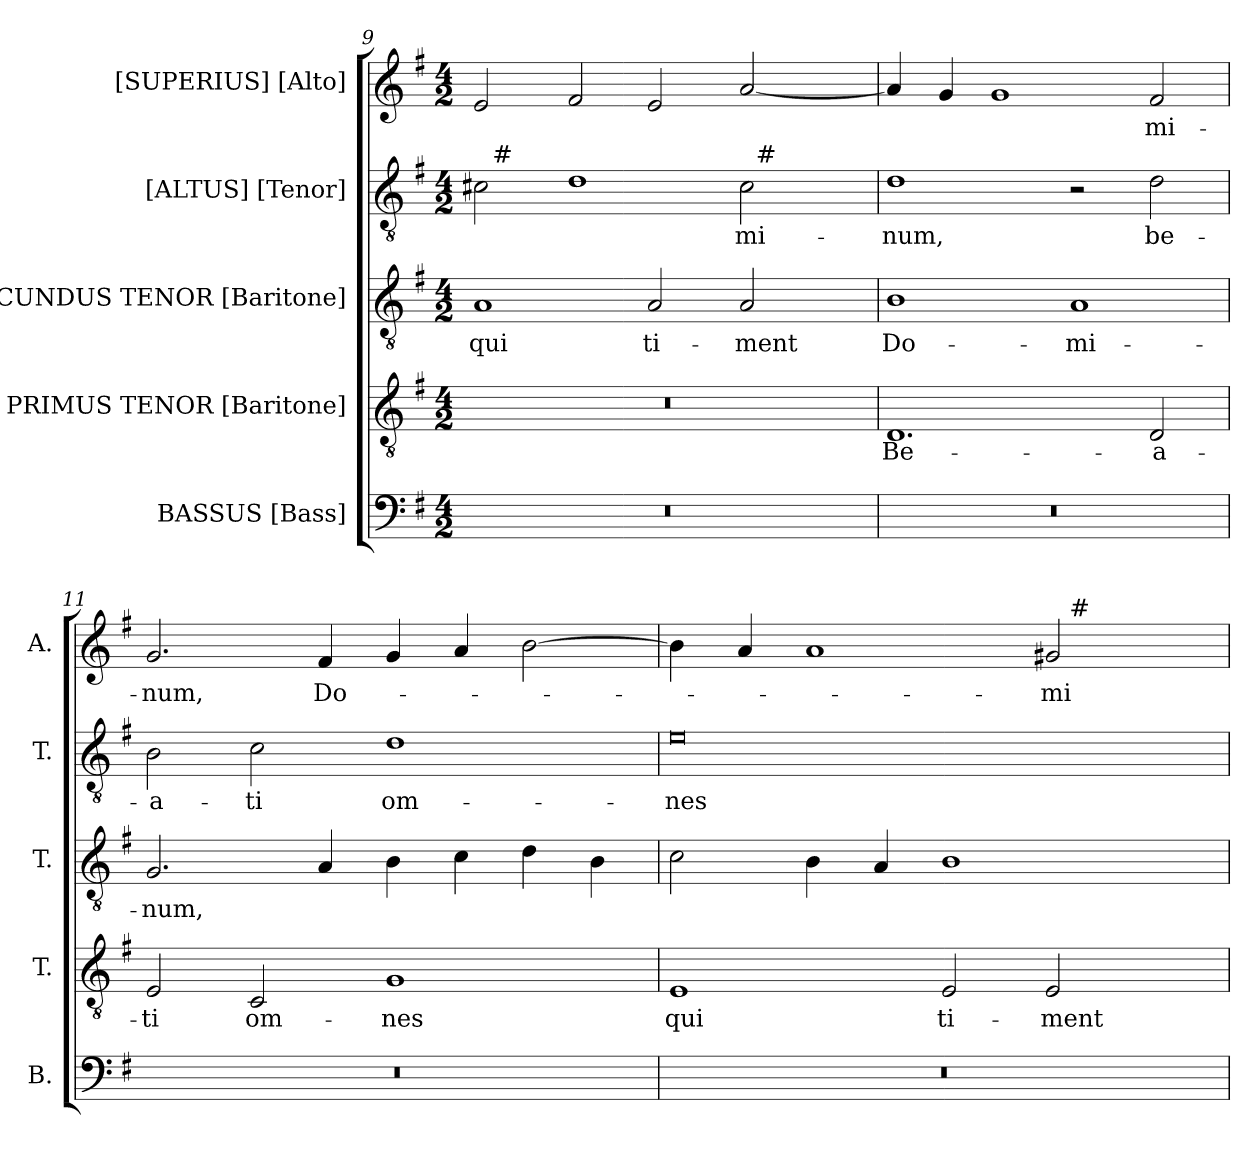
**kern	**kern	**text	**kern	**text	**kern	**text	**kern	**text
*part5	*part4	*part4	*part3	*part3	*part2	*part2	*part1	*part1
*staff5	*staff4	*staff4	*staff3	*staff3	*staff2	*staff2	*staff1	*staff1
*I"BASSUS [Bass]	*I"PRIMUS TENOR [Baritone]	*	*I"SECUNDUS TENOR [Baritone]	*	*I"[ALTUS] [Tenor]	*	*I"[SUPERIUS] [Alto]	*
*I'B.	*I'T.	*	*I'T.	*	*I'T.	*	*I'A.	*
!!LO:PB:g=z
*clefF4	*clefGv2	*	*clefGv2	*	*clefGv2	*	*clefG2	*
*	*ITrd7c12	*	*ITrd7c12	*	*ITrd7c12	*	*	*
*k[f#]	*k[f#]	*	*k[f#]	*	*k[f#]	*	*k[f#]	*
*G:	*G:	*	*G:	*	*G:	*	*G:	*
*M4/2	*M4/2	*	*M4/2	*	*M4/2	*	*M4/2	*
=9	=9	=9	=9	=9	=9	=9	=9	=9
!LO:N:vis=1	!LO:N:vis=1	!	!	!	!	!	!	!
!	!	!	!	!LO:LY:b:color=#000000	!	!	!	!
*	*	*	*	*	*^	*	*	*
0r	0r	.	1AAi	qui	2C#i\	32ryy	.	2ei/	.
.	.	.	.	.	.	256ryy	.	.	.
!	!	!	!	!	!	!LO:TX:a:t=#	!	!	!
.	.	.	.	.	.	1ryy	.	.	.
.	.	.	.	.	1Di	.	.	2f#i/	.
!	!	!	!	!LO:LY:b:color=#000000	!	!	!	!	!
.	.	.	2AAi/	ti-	.	.	.	2ei/	.
.	.	.	.	.	.	2ryy	.	.	.
!	!	!	!	!LO:LY:b:color=#000000	!	!	!	!	!
!	!	!	!	!	!	!	!LO:LY:b:color=#000000	!	!
.	.	.	2AAi/	-ment	2C#i\	.	-mi-	[2ai/	.
!	!	!	!	!	!	!LO:TX:a:t=#	!	!	!
.	.	.	.	.	.	4ryy	.	.	.
.	.	.	.	.	.	8ryy	.	.	.
.	.	.	.	.	.	16ryy	.	.	.
.	.	.	.	.	.	64..ryy	.	.	.
=10	=10	=10	=10	=10	=10	=10	=10	=10	=10
!LO:N:vis=1	!	!	!	!	!	!	!	!	!
*	*	*	*	*	*v	*v	*	*	*
*	*	*	*	*	*^	*	*	*
!	!	!LO:LY:b:color=#000000	!	!	!	!	!	!	!
*	*	*	*	*	*v	*v	*	*	*
*	*	*	*	*	*^	*	*	*
!	!	!	!	!LO:LY:b:color=#000000	!	!	!	!	!
*	*	*	*	*	*v	*v	*	*	*
*	*	*	*	*	*^	*	*	*
!	!	!	!	!	!	!	!LO:LY:b:color=#000000	!	!
*	*	*	*	*	*v	*v	*	*	*
0r	1.DDi	Be-	1BBi	Do-	1Di	-num,	4ai/]	.
.	.	.	.	.	.	.	4gi/	.
.	.	.	.	.	.	.	1gi	.
!	!	!	!	!LO:LY:b:color=#000000	!	!	!	!
.	.	.	1AAi	-mi-	2r	.	.	.
!	!	!LO:LY:b:color=#000000	!	!	!	!	!	!
!	!	!	!	!	!	!LO:LY:b:color=#000000	!	!
!	!	!	!	!	!	!	!	!LO:LY:b:color=#000000
.	2DDi/	-a-	.	.	2Di\	be-	2f#i/	-mi-
=11	=11	=11	=11	=11	=11	=11	=11	=11
!LO:N:vis=1	!	!	!	!	!	!	!	!
!	!	!LO:LY:b:color=#000000	!	!	!	!	!	!
!	!	!	!	!LO:LY:b:color=#000000	!	!	!	!
!	!	!	!	!	!	!LO:LY:b:color=#000000	!	!
!	!	!	!	!	!	!	!	!LO:LY:b:color=#000000
0r	2EEi/	-ti	2.GGi/	-num,	2BBi\	-a-	2.gi/	-num,
!	!	!LO:LY:b:color=#000000	!	!	!	!	!	!
!	!	!	!	!	!	!LO:LY:b:color=#000000	!	!
.	2CCi/	om-	.	.	2Ci\	-ti	.	.
!	!	!	!	!	!	!	!	!LO:LY:b:color=#000000
.	.	.	4AAi/	.	.	.	4f#i/	Do-
!	!	!LO:LY:b:color=#000000	!	!	!	!	!	!
!	!	!	!	!	!	!LO:LY:b:color=#000000	!	!
.	1GGi	-nes	4BBi\	.	1Di	om-	4gi/	.
.	.	.	4Ci\	.	.	.	4ai/	.
.	.	.	4Di\	.	.	.	[2bi\	.
.	.	.	4BBi\	.	.	.	.	.
=12	=12	=12	=12	=12	=12	=12	=12	=12
!LO:N:vis=1	!	!	!	!	!	!	!	!
!	!	!LO:LY:b:color=#000000	!	!	!	!	!	!
!	!	!	!	!	!	!LO:LY:b:color=#000000	!	!
*	*	*	*	*	*	*	*^	*
0r	1EEi	qui	2Ci\	.	0Ei	-nes	4bi\]	1ryy	.
.	.	.	.	.	.	.	4ai/	.	.
.	.	.	4BBi\	.	.	.	1ai	.	.
.	.	.	4AAi/	.	.	.	.	.	.
!	!	!LO:LY:b:color=#000000	!	!	!	!	!	!	!
.	2EEi/	ti-	1BBi	.	.	.	.	2ryy	.
!	!	!LO:LY:b:color=#000000	!	!	!	!	!	!	!
!	!	!	!	!	!	!	!	!	!LO:LY:b:color=#000000
.	2EEi/	-ment	.	.	.	.	2g#i/	32ryy	-mi-
.	.	.	.	.	.	.	.	256ryy	.
!	!	!	!	!	!	!	!	!LO:TX:a:t=#	!
.	.	.	.	.	.	.	.	4ryy	.
.	.	.	.	.	.	.	.	8ryy	.
.	.	.	.	.	.	.	.	16ryy	.
.	.	.	.	.	.	.	.	64..ryy	.
*	*	*	*	*	*	*	*v	*v	*
=	=	=	=	=	=	=	=	=
*-	*-	*-	*-	*-	*-	*-	*-	*-
